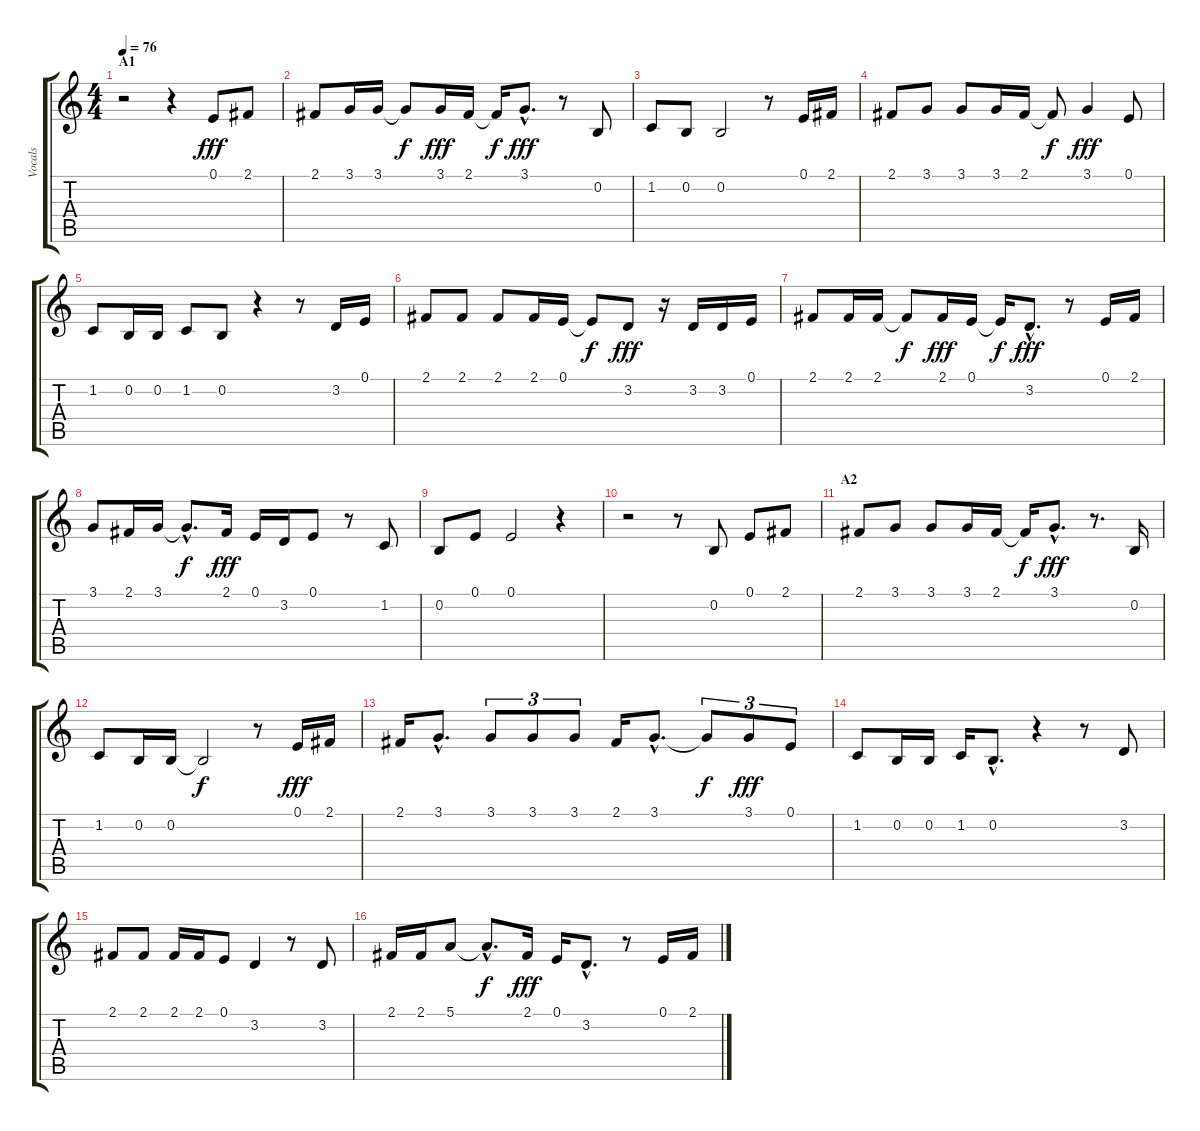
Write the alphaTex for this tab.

\track ("Vocals" "Vocals") {instrument lead6voice}
\staff {score tabs}
\tuning (E4 B3 G3 D3 A2 E2) {hide}
\ts (4 4)
\section ("" "A1")
\tempo 76
\clef g2
\ks c
r.2{dy fff instrument lead6voice} r.4 0.1.8 2.1.8 |
2.1.8 3.1.16 3.1.16 3.1{t}.8{dy f} 3.1.16{dy fff} 2.1.16 2.1{t}.16{dy f} 3.1{hac}.8{d dy fff} r.8 0.2.8 |
1.2.8 0.2.8 0.2.2 r.8 0.1.16 2.1.16 |
2.1.8 3.1.8 3.1.8 3.1.16 2.1.16 2.1{t}.8{dy f} 3.1.4{dy fff} 0.1.8 |
1.2.8 0.2.16 0.2.16 1.2.8 0.2.8 r.4 r.8 3.2.16 0.1.16 |
2.1.8 2.1.8 2.1.8 2.1.16 0.1.16 0.1{t}.8{dy f} 3.2.8{dy fff} r.16 3.2.16 3.2.16 0.1.16 |
2.1.8 2.1.16 2.1.16 2.1{t}.8{dy f} 2.1.16{dy fff} 0.1.16 0.1{t}.16{dy f} 3.2{hac}.8{d dy fff} r.8 0.1.16 2.1.16 |
3.1.8 2.1.16 3.1.16 3.1{hac t}.8{d dy f} 2.1.16{dy fff} 0.1.16 3.2.16 0.1.8 r.8 1.2.8 |
0.2.8 0.1.8 0.1.2 r.4 |
r.2 r.8 0.2.8 0.1.8 2.1.8 |
\section ("" "A2")
2.1.8 3.1.8 3.1.8 3.1.16 2.1.16 2.1{t}.16{dy f} 3.1{hac}.8{d dy fff} r.8{d} 0.2.16 |
1.2.8 0.2.16 0.2.16 0.2{t}.2{dy f} r.8 0.1.16{dy fff} 2.1.16 |
2.1.16 3.1{hac}.8{d} 3.1.8{tu (3 2)} 3.1.8{tu (3 2)} 3.1.8{tu (3 2)} 2.1.16 3.1{hac}.8{d} 3.1{t}.8{tu (3 2) dy f} 3.1.8{tu (3 2) dy fff} 0.1.8{tu (3 2)} |
1.2.8 0.2.16 0.2.16 1.2.16 0.2{hac}.8{d} r.4 r.8 3.2.8 |
2.1.8 2.1.8 2.1.16 2.1.16 0.1.8 3.2.4 r.8 3.2.8 |
2.1.16 2.1.16 5.1.8 5.1{hac t}.8{d dy f} 2.1.16{dy fff} 0.1.16 3.2{hac}.8{d} r.8 0.1.16 2.1.16
